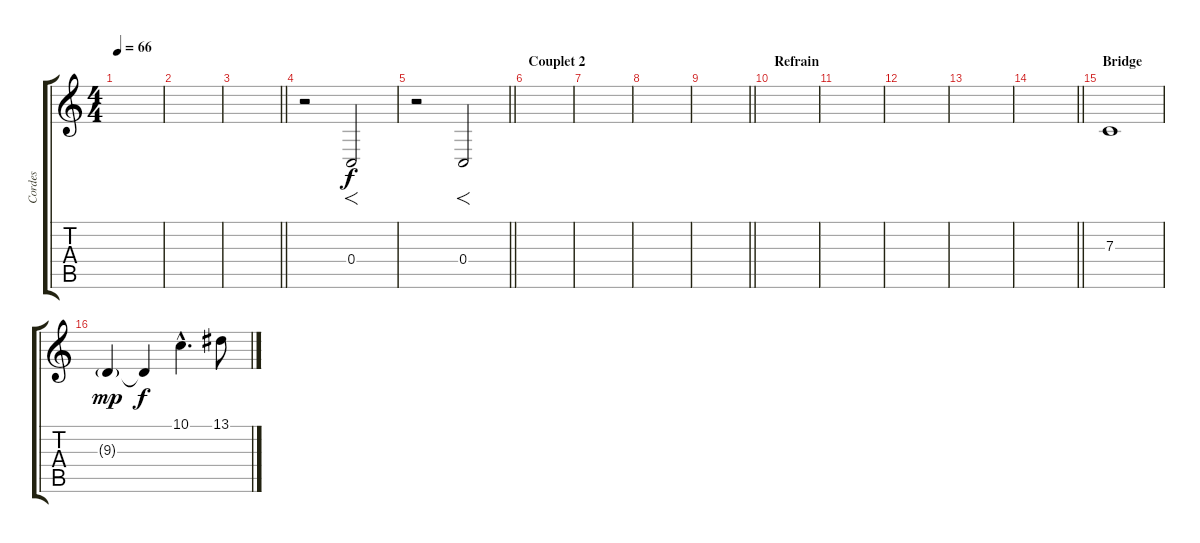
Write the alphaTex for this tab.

\track ("Cordes" "Cordes") {instrument stringensemble2}
\staff {score tabs}
\tuning (D4 A3 F3 C3 G2 C2) {hide}
\ts (4 4)
\tempo 66
\clef g2
\ks c
|
|
\barLineRight lightlight
|
r.2 0.4.2{f} |
\barLineRight lightlight
r.2 0.4.2{f} |
\section ("" "Couplet 2")
|
|
|
\barLineRight lightlight
|
\section ("" "Refrain")
|
|
|
|
\barLineRight lightlight
|
\section ("" "Bridge")
7.3.1 |
9.3{g}.4{dy mp} 9.3{t}.4{dy f} 10.1{hac}.4{d} 13.1.8
